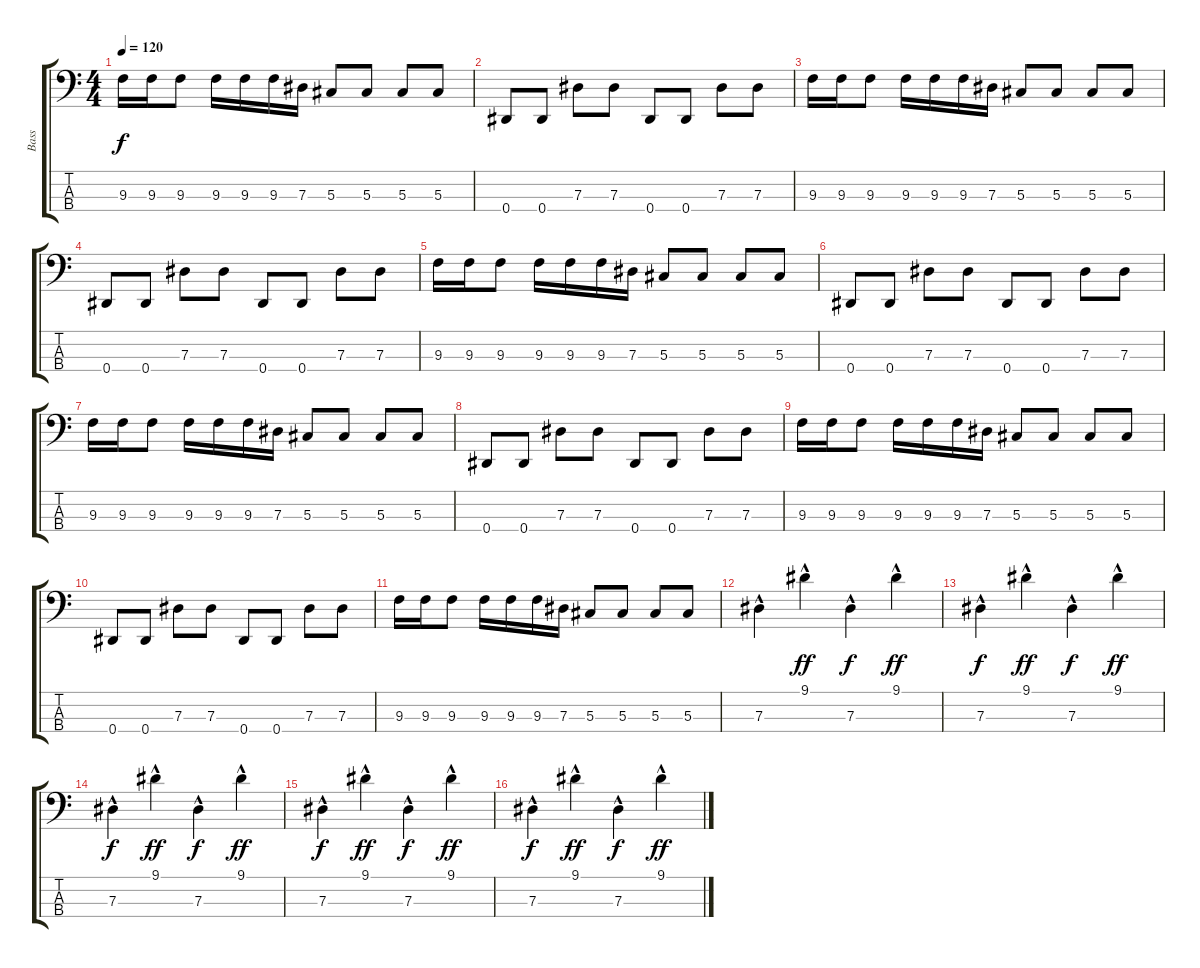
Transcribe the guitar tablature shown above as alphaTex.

\track ("Bass" "Bass") {instrument electricbassfinger}
\staff {score tabs}
\tuning (Gb2 Db2 Ab1 Eb1) {hide}
\ts (4 4)
\tempo 120
\clef f4
\ks c
9.3.16{dy f} 9.3.16 9.3.8 9.3.16 9.3.16 9.3.16 7.3.16 5.3.8 5.3.8 5.3.8 5.3.8 |
0.4.8 0.4.8 7.3.8 7.3.8 0.4.8 0.4.8 7.3.8 7.3.8 |
9.3.16 9.3.16 9.3.8 9.3.16 9.3.16 9.3.16 7.3.16 5.3.8 5.3.8 5.3.8 5.3.8 |
0.4.8 0.4.8 7.3.8 7.3.8 0.4.8 0.4.8 7.3.8 7.3.8 |
9.3.16 9.3.16 9.3.8 9.3.16 9.3.16 9.3.16 7.3.16 5.3.8 5.3.8 5.3.8 5.3.8 |
0.4.8 0.4.8 7.3.8 7.3.8 0.4.8 0.4.8 7.3.8 7.3.8 |
9.3.16 9.3.16 9.3.8 9.3.16 9.3.16 9.3.16 7.3.16 5.3.8 5.3.8 5.3.8 5.3.8 |
0.4.8 0.4.8 7.3.8 7.3.8 0.4.8 0.4.8 7.3.8 7.3.8 |
9.3.16 9.3.16 9.3.8 9.3.16 9.3.16 9.3.16 7.3.16 5.3.8 5.3.8 5.3.8 5.3.8 |
0.4.8 0.4.8 7.3.8 7.3.8 0.4.8 0.4.8 7.3.8 7.3.8 |
9.3.16 9.3.16 9.3.8 9.3.16 9.3.16 9.3.16 7.3.16 5.3.8 5.3.8 5.3.8 5.3.8 |
7.3{hac}.4 9.1{hac}.4{dy ff} 7.3{hac}.4{dy f} 9.1{hac}.4{dy ff} |
7.3{hac}.4{dy f} 9.1{hac}.4{dy ff} 7.3{hac}.4{dy f} 9.1{hac}.4{dy ff} |
7.3{hac}.4{dy f} 9.1{hac}.4{dy ff} 7.3{hac}.4{dy f} 9.1{hac}.4{dy ff} |
7.3{hac}.4{dy f} 9.1{hac}.4{dy ff} 7.3{hac}.4{dy f} 9.1{hac}.4{dy ff} |
7.3{hac}.4{dy f} 9.1{hac}.4{dy ff} 7.3{hac}.4{dy f} 9.1{hac}.4{dy ff}
